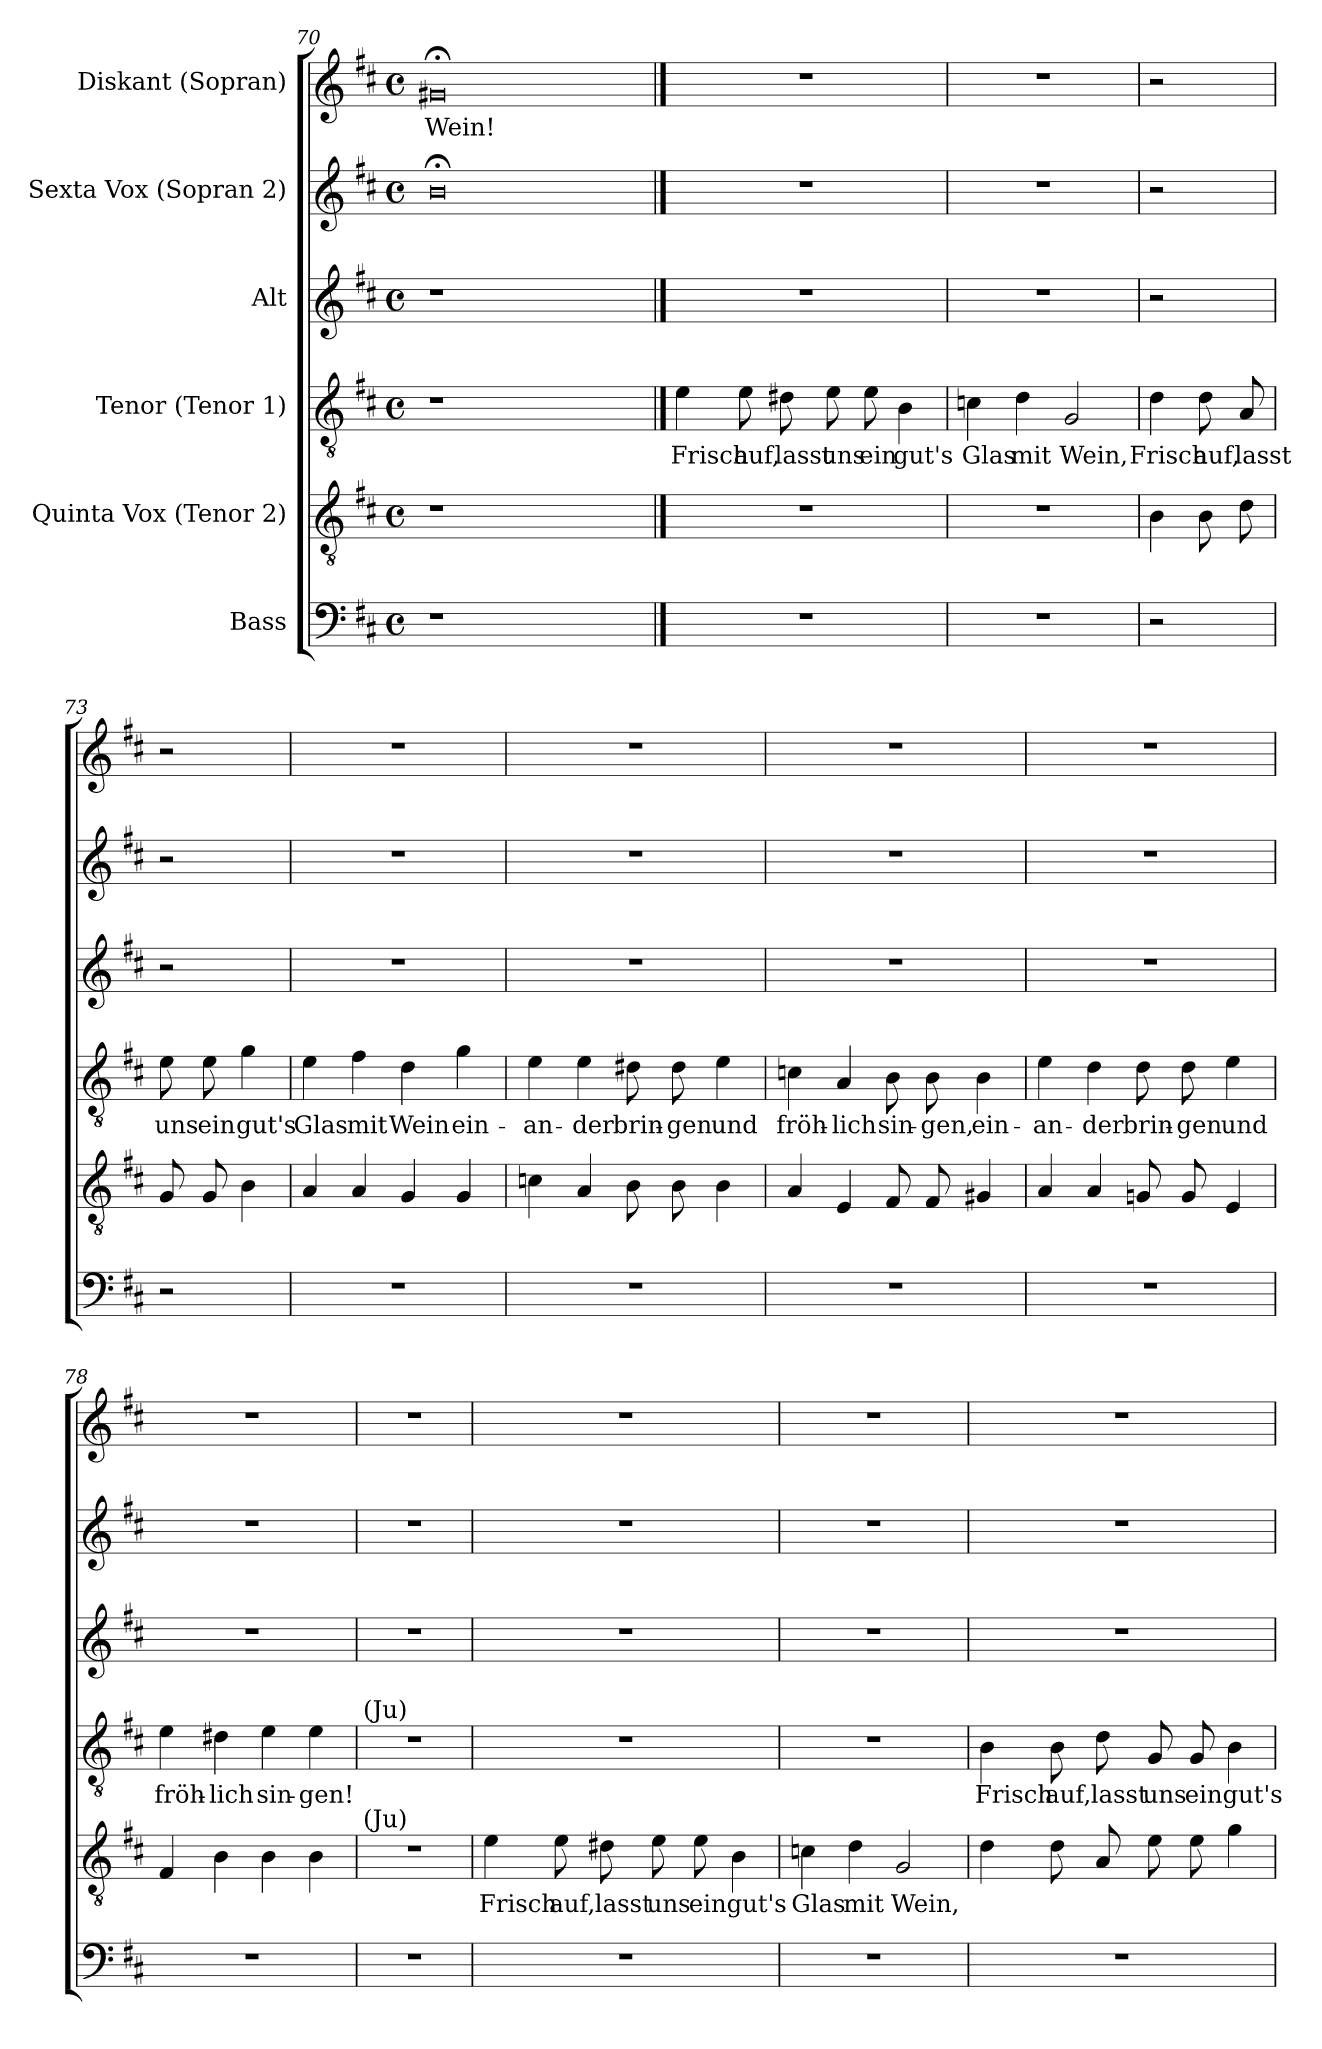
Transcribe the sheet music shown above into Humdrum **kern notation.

**kern	**kern	**text	**kern	**text	**kern	**kern	**kern	**text
*part6	*part5	*part5	*part4	*part4	*part3	*part2	*part1	*part1
*staff6	*staff5	*staff5	*staff4	*staff4	*staff3	*staff2	*staff1	*staff1
*I"Bass	*I"Quinta Vox (Tenor 2)	*	*I"Tenor (Tenor 1)	*	*I"Alt	*I"Sexta Vox (Sopran 2)	*I"Diskant (Sopran)	*
*clefF4	*clefGv2	*	*clefGv2	*	*clefG2	*clefG2	*clefG2	*
*k[f#c#]	*k[f#c#]	*	*k[f#c#]	*	*k[f#c#]	*k[f#c#]	*k[f#c#]	*
*M4/4	*M4/4	*	*M4/4	*	*M4/4	*M4/4	*M4/4	*
*met(c)	*met(c)	*	*met(c)	*	*met(c)	*met(c)	*met(c)	*
=70	=70	=70	=70	=70	=70	=70	=70	=70
!	!	!	!	!	!	!	!	!LO:LY:b
1r	1r	.	1r	.	1r	0b;<	0g#X;<	Wein!
1ryy	1ryy	.	1ryy	.	1ryy	.	.	.
!!LO:PB:g=z
==71	==71	==71	==71	==71	==71	==71	==71	==71
!	!	!	!	!LO:LY:b	!	!	!	!
1r	1r	.	4e\	Frisch	1r	1r	1r	.
!	!	!	!	!LO:LY:b	!	!	!	!
.	.	.	8e\	auf,	.	.	.	.
!	!	!	!	!LO:LY:b	!	!	!	!
.	.	.	8d#X\	lasst	.	.	.	.
!	!	!	!	!LO:LY:b	!	!	!	!
.	.	.	8e\	uns	.	.	.	.
!	!	!	!	!LO:LY:b	!	!	!	!
.	.	.	8e\	ein	.	.	.	.
!	!	!	!	!LO:LY:b	!	!	!	!
.	.	.	4B\	gut's	.	.	.	.
=72	=72	=72	=72	=72	=72	=72	=72	=72
!	!	!	!	!LO:LY:b	!	!	!	!
1r	1r	.	4cn\	Glas	1r	1r	1r	.
!	!	!	!	!LO:LY:b	!	!	!	!
.	.	.	4d\	mit	.	.	.	.
!	!	!	!	!LO:LY:b	!	!	!	!
.	.	.	2G/	Wein,	.	.	.	.
=73	=73	=73	=73	=73	=73	=73	=73	=73
!	!	!	!	!LO:LY:b	!	!	!	!
2r	4B\	.	4d\	Frisch	2r	2r	2r	.
!	!	!	!	!LO:LY:b	!	!	!	!
.	8B\	.	8d\	auf,	.	.	.	.
!	!	!	!	!LO:LY:b	!	!	!	!
.	8d\	.	8A/	lasst	.	.	.	.
!!LO:LB:g=z
=73X2	=73X2	=73X2	=73X2	=73X2	=73X2	=73X2	=73X2	=73X2
!	!	!	!	!LO:LY:b	!	!	!	!
2r	8G/	.	8e\	uns	2r	2r	2r	.
!	!	!	!	!LO:LY:b	!	!	!	!
.	8G/	.	8e\	ein	.	.	.	.
!	!	!	!	!LO:LY:b	!	!	!	!
.	4B\	.	4g\	gut's	.	.	.	.
=74	=74	=74	=74	=74	=74	=74	=74	=74
!	!	!	!	!LO:LY:b	!	!	!	!
1r	4A/	.	4e\	Glas	1r	1r	1r	.
!	!	!	!	!LO:LY:b	!	!	!	!
.	4A/	.	4f#\	mit	.	.	.	.
!	!	!	!	!LO:LY:b	!	!	!	!
.	4G/	.	4d\	Wein	.	.	.	.
!	!	!	!	!LO:LY:b	!	!	!	!
.	4G/	.	4g\	ein-	.	.	.	.
=75	=75	=75	=75	=75	=75	=75	=75	=75
!	!	!	!	!LO:LY:b	!	!	!	!
1r	4cn\	.	4e\	an-	1r	1r	1r	.
!	!	!	!	!LO:LY:b	!	!	!	!
.	4A/	.	4e\	der	.	.	.	.
!	!	!	!	!LO:LY:b	!	!	!	!
.	8B\	.	8d#X\	brin-	.	.	.	.
!	!	!	!	!LO:LY:b	!	!	!	!
.	8B\	.	8d#\	gen	.	.	.	.
!	!	!	!	!LO:LY:b	!	!	!	!
.	4B\	.	4e\	und	.	.	.	.
=76	=76	=76	=76	=76	=76	=76	=76	=76
!	!	!	!	!LO:LY:b	!	!	!	!
1r	4A/	.	4cn\	fröh-	1r	1r	1r	.
!	!	!	!	!LO:LY:b	!	!	!	!
.	4E/	.	4A/	lich	.	.	.	.
!	!	!	!	!LO:LY:b	!	!	!	!
.	8F#/	.	8B\	sin-	.	.	.	.
!	!	!	!	!LO:LY:b	!	!	!	!
.	8F#/	.	8B\	gen,	.	.	.	.
!	!	!	!	!LO:LY:b	!	!	!	!
.	4G#X/	.	4B\	ein-	.	.	.	.
!!LO:LB:g=z
=77	=77	=77	=77	=77	=77	=77	=77	=77
!	!	!	!	!LO:LY:b	!	!	!	!
1r	4A/	.	4e\	an-	1r	1r	1r	.
!	!	!	!	!LO:LY:b	!	!	!	!
.	4A/	.	4d\	der	.	.	.	.
!	!	!	!	!LO:LY:b	!	!	!	!
.	8Gn/	.	8d\	brin-	.	.	.	.
!	!	!	!	!LO:LY:b	!	!	!	!
.	8G/	.	8d\	gen	.	.	.	.
!	!	!	!	!LO:LY:b	!	!	!	!
.	4E/	.	4e\	und	.	.	.	.
=78	=78	=78	=78	=78	=78	=78	=78	=78
!	!	!	!	!LO:LY:b	!	!	!	!
1r	4F#/	.	4e\	fröh-	1r	1r	1r	.
!	!	!	!	!LO:LY:b	!	!	!	!
.	4B\	.	4d#X\	lich	.	.	.	.
!	!	!	!	!LO:LY:b	!	!	!	!
.	4B\	.	4e\	sin-	.	.	.	.
!	!	!	!	!LO:LY:b	!	!	!	!
.	4B\	.	4e\	gen!	.	.	.	.
=79	=79	=79	=79	=79	=79	=79	=79	=79
!	!	!	!LO:TX:a:t=(Ju)	!	!	!	!	!
!	!LO:TX:a:t=(Ju)	!	!	!	!	!	!	!
1r	1r	.	1r	.	1r	1r	1r	.
=80	=80	=80	=80	=80	=80	=80	=80	=80
!	!	!LO:LY:b	!	!	!	!	!	!
1r	4e\	Frisch	1r	.	1r	1r	1r	.
!	!	!LO:LY:b	!	!	!	!	!	!
.	8e\	auf,	.	.	.	.	.	.
!	!	!LO:LY:b	!	!	!	!	!	!
.	8d#X\	lasst	.	.	.	.	.	.
!	!	!LO:LY:b	!	!	!	!	!	!
.	8e\	uns	.	.	.	.	.	.
!	!	!LO:LY:b	!	!	!	!	!	!
.	8e\	ein	.	.	.	.	.	.
!	!	!LO:LY:b	!	!	!	!	!	!
.	4B\	gut's	.	.	.	.	.	.
=81	=81	=81	=81	=81	=81	=81	=81	=81
!	!	!LO:LY:b	!	!	!	!	!	!
1r	4cn\	Glas	1r	.	1r	1r	1r	.
!	!	!LO:LY:b	!	!	!	!	!	!
.	4d\	mit	.	.	.	.	.	.
!	!	!LO:LY:b	!	!	!	!	!	!
.	2G/	Wein,	.	.	.	.	.	.
!!LO:LB:g=z
=82	=82	=82	=82	=82	=82	=82	=82	=82
!	!	!	!	!LO:LY:b	!	!	!	!
1r	4d\	.	4B\	Frisch	1r	1r	1r	.
!	!	!	!	!LO:LY:b	!	!	!	!
.	8d\	.	8B\	auf,	.	.	.	.
!	!	!	!	!LO:LY:b	!	!	!	!
.	8A/	.	8d\	lasst	.	.	.	.
!	!	!	!	!LO:LY:b	!	!	!	!
.	8e\	.	8G/	uns	.	.	.	.
!	!	!	!	!LO:LY:b	!	!	!	!
.	8e\	.	8G/	ein	.	.	.	.
!	!	!	!	!LO:LY:b	!	!	!	!
.	4g\	.	4B\	gut's	.	.	.	.
=	=	=	=	=	=	=	=	=
*-	*-	*-	*-	*-	*-	*-	*-	*-
